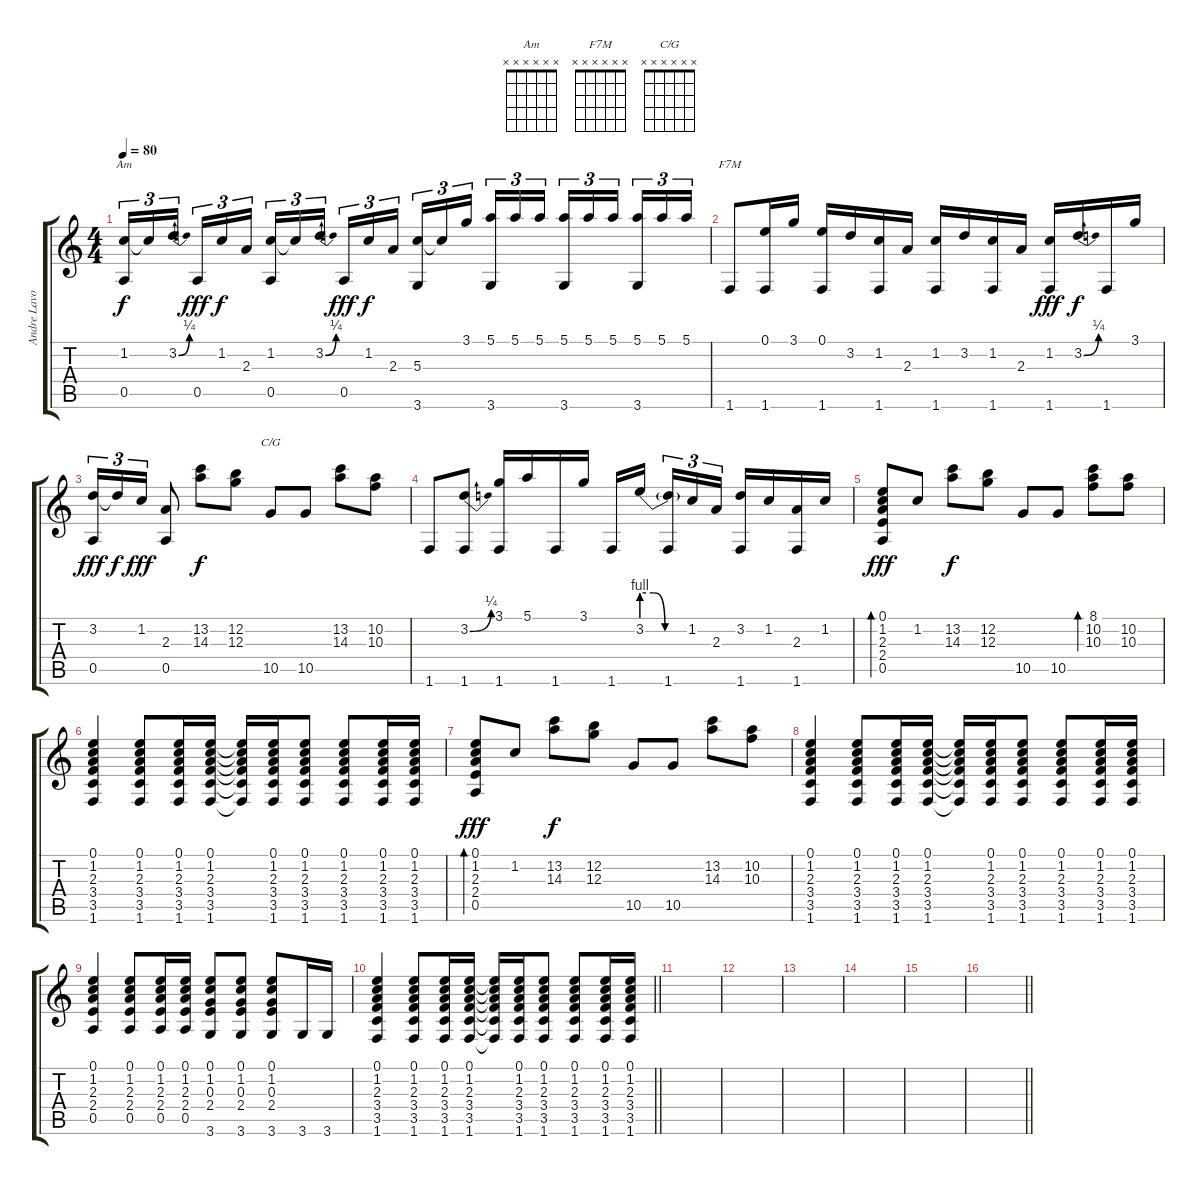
\track ("Andre Lavor" "Andre Lavo") {instrument acousticguitarsteel}
\staff {score tabs}
\tuning (E4 B3 G3 D3 A2 E2) {hide}
\chord ("Am" x x x x x x)
\chord ("F7M" x x x x x x)
\chord ("C/G" x x x x x x)
\ts (4 4)
\tempo 80
\clef g2
\ks c
(1.2 0.5).16{tu (3 2) ch "Am" dy f} 1.2{t}.16{tu (3 2)} 3.2{be (bend 0 0 60 1)}.16{tu (3 2) beam splitsecondary} 0.5.16{tu (3 2) dy fff} 1.2.16{tu (3 2) dy f} 2.3.16{tu (3 2)} (1.2 0.5).16{tu (3 2)} 1.2{t}.16{tu (3 2)} 3.2{be (bend 0 0 60 1)}.16{tu (3 2) beam splitsecondary} 0.5.16{tu (3 2) dy fff} 1.2.16{tu (3 2) dy f} 2.3.16{tu (3 2)} (5.3 3.6).16{tu (3 2)} 5.3{t}.16{tu (3 2)} 3.1.16{tu (3 2) beam splitsecondary} (5.1 3.6).16{tu (3 2)} 5.1.16{tu (3 2)} 5.1.16{tu (3 2)} (5.1 3.6).16{tu (3 2)} 5.1.16{tu (3 2)} 5.1.16{tu (3 2) beam splitsecondary} (5.1 3.6).16{tu (3 2)} 5.1.16{tu (3 2)} 5.1.16{tu (3 2)} |
1.6.8{ch "F7M"} (0.1 1.6).16 3.1.16 (0.1 1.6).16 3.2.16 (1.2 1.6).16 2.3.16 (1.2 1.6).16 3.2.16 (1.2 1.6).16 2.3.16 (1.2 1.6).16{dy fff} 3.2{be (bend 0 0 60 1)}.16{dy f} 1.6.16 3.1.16 |
(3.2 0.5).16{tu (3 2) dy fff} 3.2{t}.16{tu (3 2) dy f} 1.2.16{tu (3 2) dy fff} (2.3 0.5).8 (13.2 14.3).8{dy f} (12.2 12.3).8 10.5.8{ch "C/G"} 10.5.8 (13.2 14.3).8 (10.2 10.3).8 |
1.6.8 (3.2{be (bend 0 0 60 1)} 1.6).8 (3.1 1.6).16 5.1.16 1.6.16 3.1.16 1.6.16 3.2{be (custom 0 4 15 4 30 0 60 0)}.16{beam splitsecondary} (3.2{t} 1.6).16{tu (3 2)} 1.2.16{tu (3 2)} 2.3.16{tu (3 2)} (3.2 1.6).16 1.2.16 (2.3 1.6).16 1.2.16 |
(0.1 1.2 2.3 2.4 0.5).8{bd 120 dy fff} 1.2.8 (13.2 14.3).8{dy f} (12.2 12.3).8 10.5.8 10.5.8 (8.1 10.2 10.3).8{bd 120} (10.2 10.3).8 |
(0.1 1.2 2.3 3.4 3.5 1.6).4 (0.1 1.2 2.3 3.4 3.5 1.6).8 (0.1 1.2 2.3 3.4 3.5 1.6).16 (0.1 1.2 2.3 3.4 3.5 1.6).16 (0.1{t} 1.2{t} 2.3{t} 3.4{t} 3.5{t} 1.6{t}).16 (0.1 1.2 2.3 3.4 3.5 1.6).16 (0.1 1.2 2.3 3.4 3.5 1.6).8 (0.1 1.2 2.3 3.4 3.5 1.6).8 (0.1 1.2 2.3 3.4 3.5 1.6).16 (0.1 1.2 2.3 3.4 3.5 1.6).16 |
(0.1 1.2 2.3 2.4 0.5).8{bd 120 dy fff} 1.2.8 (13.2 14.3).8{dy f} (12.2 12.3).8 10.5.8 10.5.8 (13.2 14.3).8 (10.2 10.3).8 |
(0.1 1.2 2.3 3.4 3.5 1.6).4 (0.1 1.2 2.3 3.4 3.5 1.6).8 (0.1 1.2 2.3 3.4 3.5 1.6).16 (0.1 1.2 2.3 3.4 3.5 1.6).16 (0.1{t} 1.2{t} 2.3{t} 3.4{t} 3.5{t} 1.6{t}).16 (0.1 1.2 2.3 3.4 3.5 1.6).16 (0.1 1.2 2.3 3.4 3.5 1.6).8 (0.1 1.2 2.3 3.4 3.5 1.6).8 (0.1 1.2 2.3 3.4 3.5 1.6).16 (0.1 1.2 2.3 3.4 3.5 1.6).16 |
(0.1 1.2 2.3 2.4 0.5).4 (0.1 1.2 2.3 2.4 0.5).8 (0.1 1.2 2.3 2.4 0.5).16 (0.1 1.2 2.3 2.4 0.5).16 (0.1 1.2 0.3 2.4 3.6).8 (0.1 1.2 0.3 2.4 3.6).8 (0.1 1.2 0.3 2.4 3.6).8 3.6.16 3.6.16 |
\barLineRight lightlight
(0.1 1.2 2.3 3.4 3.5 1.6).4 (0.1 1.2 2.3 3.4 3.5 1.6).8 (0.1 1.2 2.3 3.4 3.5 1.6).16 (0.1 1.2 2.3 3.4 3.5 1.6).16 (0.1{t} 1.2{t} 2.3{t} 3.4{t} 3.5{t} 1.6{t}).16 (0.1 1.2 2.3 3.4 3.5 1.6).16 (0.1 1.2 2.3 3.4 3.5 1.6).8 (0.1 1.2 2.3 3.4 3.5 1.6).8 (0.1 1.2 2.3 3.4 3.5 1.6).16 (0.1 1.2 2.3 3.4 3.5 1.6).16 |
|
|
|
|
|
\barLineRight lightlight
